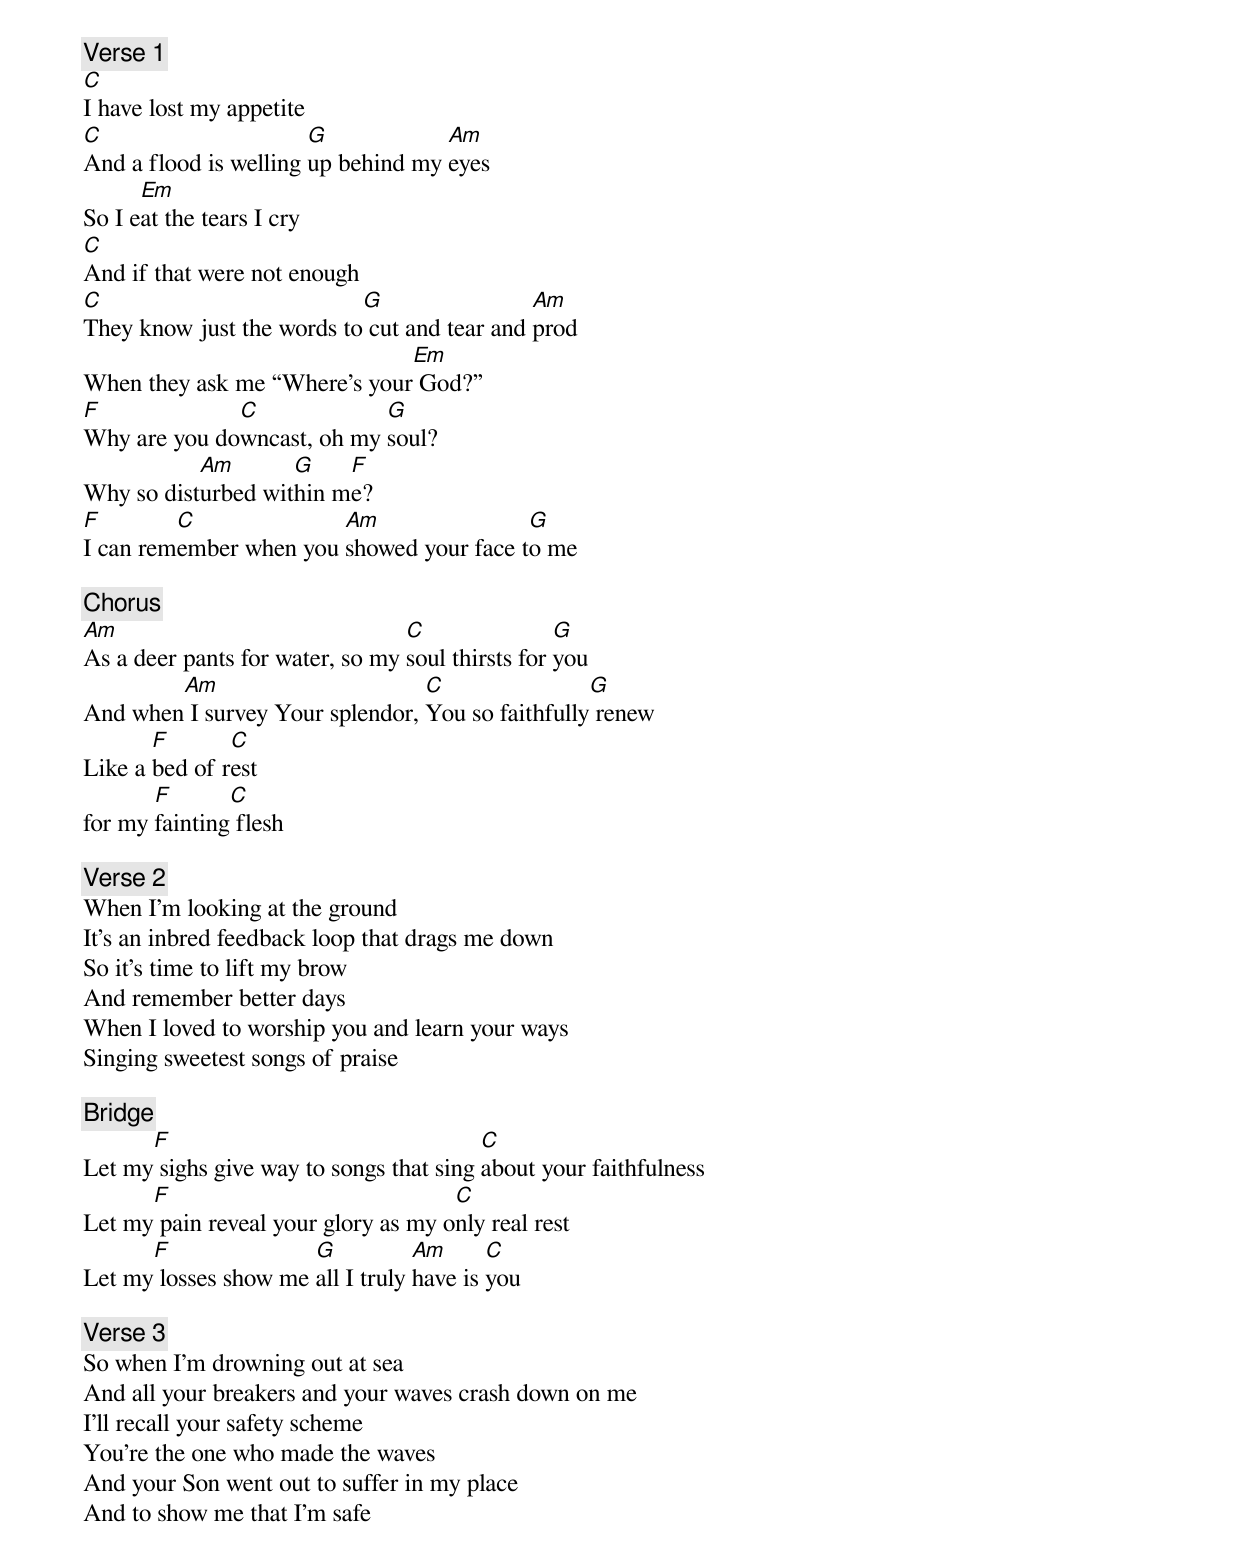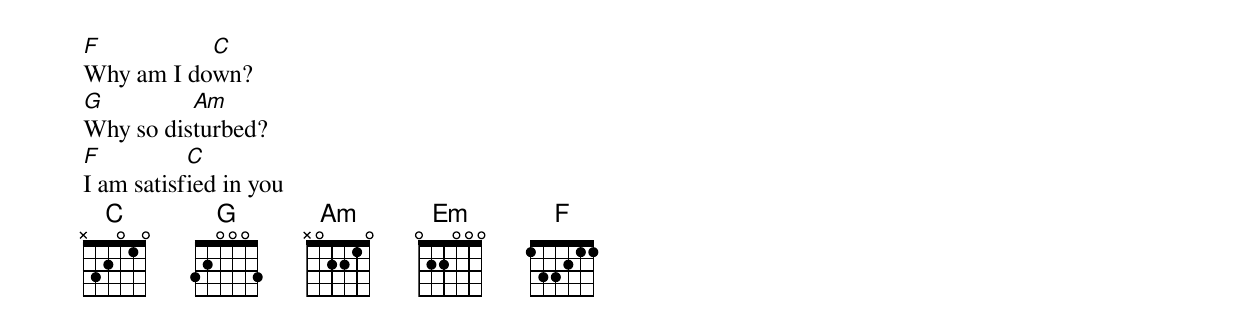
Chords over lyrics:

[Verse 1]
C
I have lost my appetite
C                      G            Am
And a flood is welling up behind my eyes
      Em
So I eat the tears I cry
C
And if that were not enough
C                          G                 Am
They know just the words to cut and tear and prod
                              Em
When they ask me “Whereʼs your God?”
F             C             G
Why are you downcast, oh my soul?
           Am       G    F
Why so disturbed within me?
F        C              Am                G
I can remember when you showed your face to me

[Chorus]
Am                               C                G
As a deer pants for water, so my soul thirsts for you
        Am                       C                G
And when I survey Your splendor, You so faithfully renew
       F       C
Like a bed of rest
       F       C
for my fainting flesh

[Verse 2]
When Iʼm looking at the ground
Itʼs an inbred feedback loop that drags me down
So itʼs time to lift my brow
And remember better days
When I loved to worship you and learn your ways
Singing sweetest songs of praise

[Bridge]
      F                                  C
Let my sighs give way to songs that sing about your faithfulness
      F                              C
Let my pain reveal your glory as my only real rest
      F               G           Am      C
Let my losses show me all I truly have is you

[Verse 3]
So when Iʼm drowning out at sea
And all your breakers and your waves crash down on me
Iʼll recall your safety scheme
Youʼre the one who made the waves
And your Son went out to suffer in my place
And to show me that Iʼm safe

F          C
Why am I down?
G         Am
Why so disturbed?
F          C
I am satisfied in you
